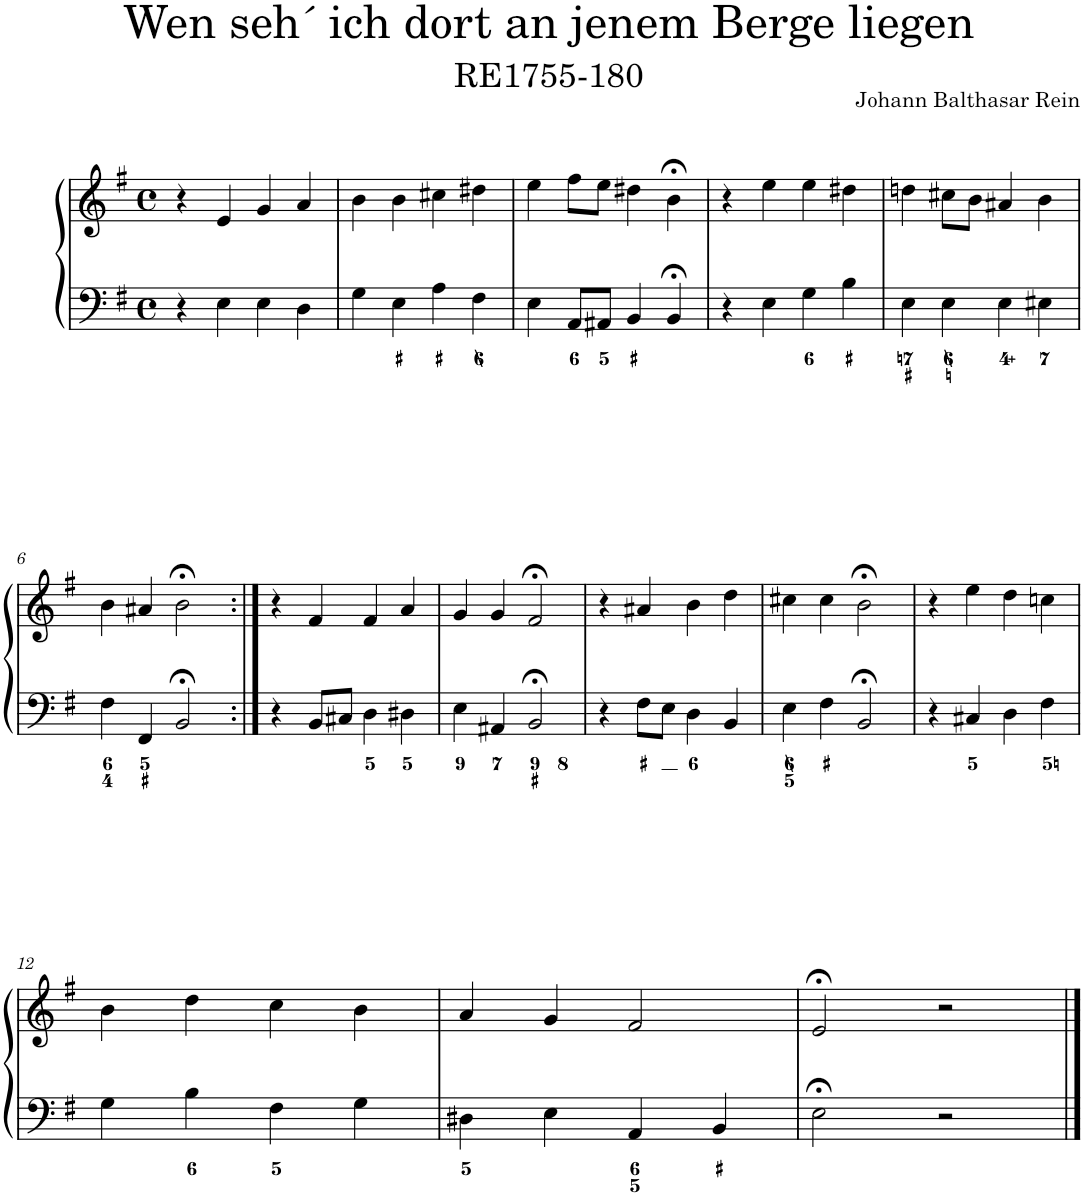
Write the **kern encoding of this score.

**kern	**kern
*part1	*part1
*staff2	*staff1
*I"Piano	*
*I'Pno.	*
*clefF4	*clefG2
*k[f#]	*k[f#]
*M4/4	*M4/4
*met(c)	*met(c)
=1	=1
4r	4r
4E\	4e/
4E\	4g/
4D\	4a/
=2	=2
4G\	4b\
4E\	4b\
4A\	4cc#X\
4F#\	4dd#X\
=3	=3
4E\	4ee\
8AA/L	8ff#\L
8AA#X/J	8ee\J
4BB/	4dd#X\
4BB;</	4b;<\
=4	=4
4r	4r
4E\	4ee\
4G\	4ee\
4B\	4dd#X\
=5	=5
4E\	4ddn\
4E\	8cc#X\L
.	8b\J
4E\	4a#X/
4E#X\	4b\
!!LO:LB:g=z
=6	=6
4F#\	4b\
4FF#/	4a#X/
2BB;</	2b;<\
=7:|!	=7:|!
4r	4r
8BB/L	4f#/
8C#X/J	.
4D\	4f#/
4D#X\	4a/
=8	=8
4E\	4g/
4AA#X/	4g/
2BB;</	2f#;</
=9	=9
4r	4r
8F#\L	4a#X/
8E\J	.
4D\	4b\
4BB/	4dd\
=10	=10
4E\	4cc#X\
4F#\	4cc#\
2BB;</	2b;<\
=11	=11
4r	4r
4C#X/	4ee\
4D\	4dd\
4F#\	4ccn\
!!LO:LB:g=z
=12	=12
4G\	4b\
4B\	4dd\
4F#\	4cc\
4G\	4b\
=13	=13
4D#X\	4a/
4E\	4g/
4AA/	2f#/
4BB/	.
=14	=14
2E;<\	2e;</
2r	2r
==	==
*-	*-
